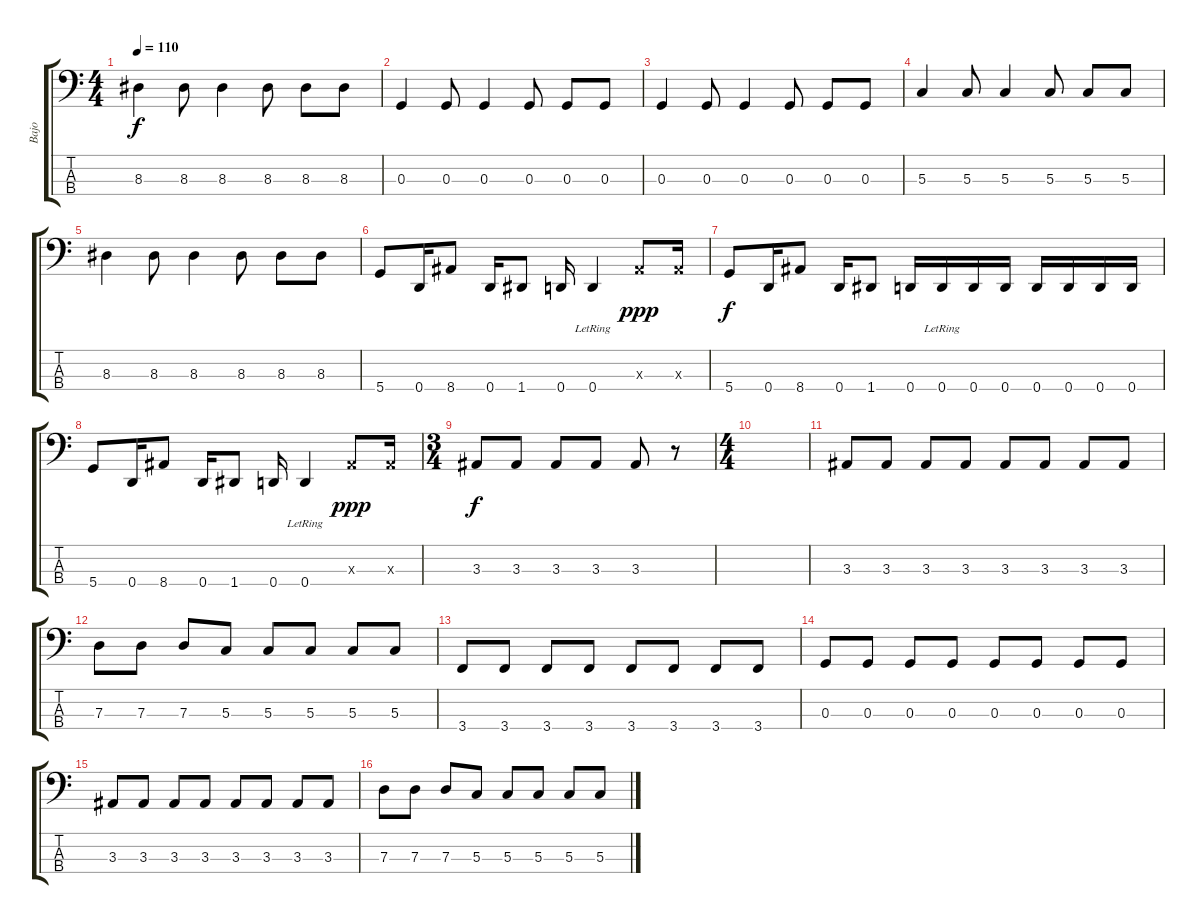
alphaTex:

\track ("Bajo" "Bajo") {instrument electricbassfinger}
\staff {score tabs}
\tuning (F2 C2 G1 D1) {hide}
\ts (4 4)
\tempo 110
\clef f4
\ks c
8.3.4{dy f} 8.3.8 8.3.4 8.3.8 8.3.8 8.3.8 |
0.3.4 0.3.8 0.3.4 0.3.8 0.3.8 0.3.8 |
0.3.4 0.3.8 0.3.4 0.3.8 0.3.8 0.3.8 |
5.3.4 5.3.8 5.3.4 5.3.8 5.3.8 5.3.8 |
8.3.4 8.3.8 8.3.4 8.3.8 8.3.8 8.3.8 |
5.4.8 0.4.16 8.4.8 0.4.16 1.4.8 0.4.16 0.4{lr}.4 3.3{x}.8{dy ppp} 3.3{x}.16 |
5.4.8{dy f} 0.4.16 8.4.8 0.4.16 1.4.8 0.4.16 0.4{lr}.16 0.4.16 0.4.16 0.4.16 0.4.16 0.4.16 0.4.16 |
5.4.8 0.4.16 8.4.8 0.4.16 1.4.8 0.4.16 0.4{lr}.4 3.3{x}.8{dy ppp} 3.3{x}.16 |
\ts (3 4)
3.3.8{dy f} 3.3.8 3.3.8 3.3.8 3.3.8 r.8 |
\ts (4 4)
|
3.3.8 3.3.8 3.3.8 3.3.8 3.3.8 3.3.8 3.3.8 3.3.8 |
7.3.8 7.3.8 7.3.8 5.3.8 5.3.8 5.3.8 5.3.8 5.3.8 |
3.4.8 3.4.8 3.4.8 3.4.8 3.4.8 3.4.8 3.4.8 3.4.8 |
0.3.8 0.3.8 0.3.8 0.3.8 0.3.8 0.3.8 0.3.8 0.3.8 |
3.3.8 3.3.8 3.3.8 3.3.8 3.3.8 3.3.8 3.3.8 3.3.8 |
7.3.8 7.3.8 7.3.8 5.3.8 5.3.8 5.3.8 5.3.8 5.3.8
